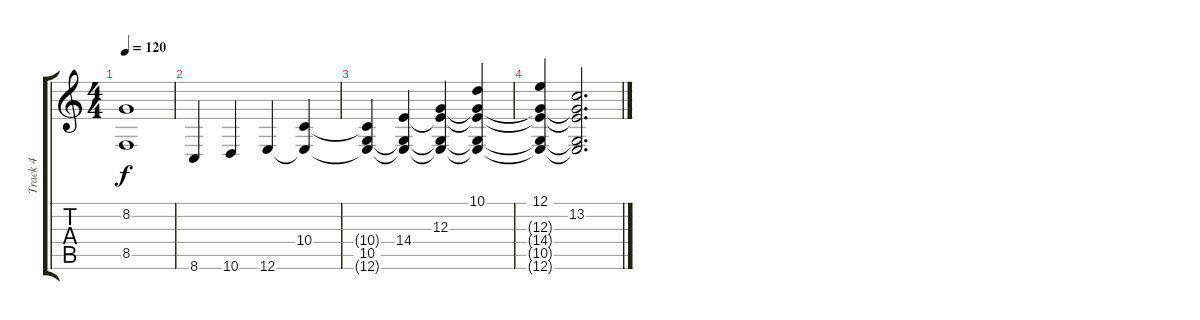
\track ("Track 4" "Track 4") {instrument pizzicatostrings}
\staff {score tabs}
\tuning (E4 B3 G3 D3 A2 E2) {hide}
\ts (4 4)
\tempo 120
\clef g2
\ks c
(8.2{t} 8.5{t}).1{dy f} |
8.6.4 10.6.4 12.6.4 (10.4 12.6{t}).4 |
(10.4{t} 10.5 12.6{t}).4 (14.4 10.5{t} 12.6{t}).4 (12.3 14.4{t} 10.5{t} 12.6{t}).4 (10.1 12.3{t} 14.4{t} 10.5{t} 12.6{t}).4 |
(12.1 12.3{t} 14.4{t} 10.5{t} 12.6{t}).4 (13.2 12.3{t} 14.4{t} 10.5{t} 12.6{t}).2{d}
